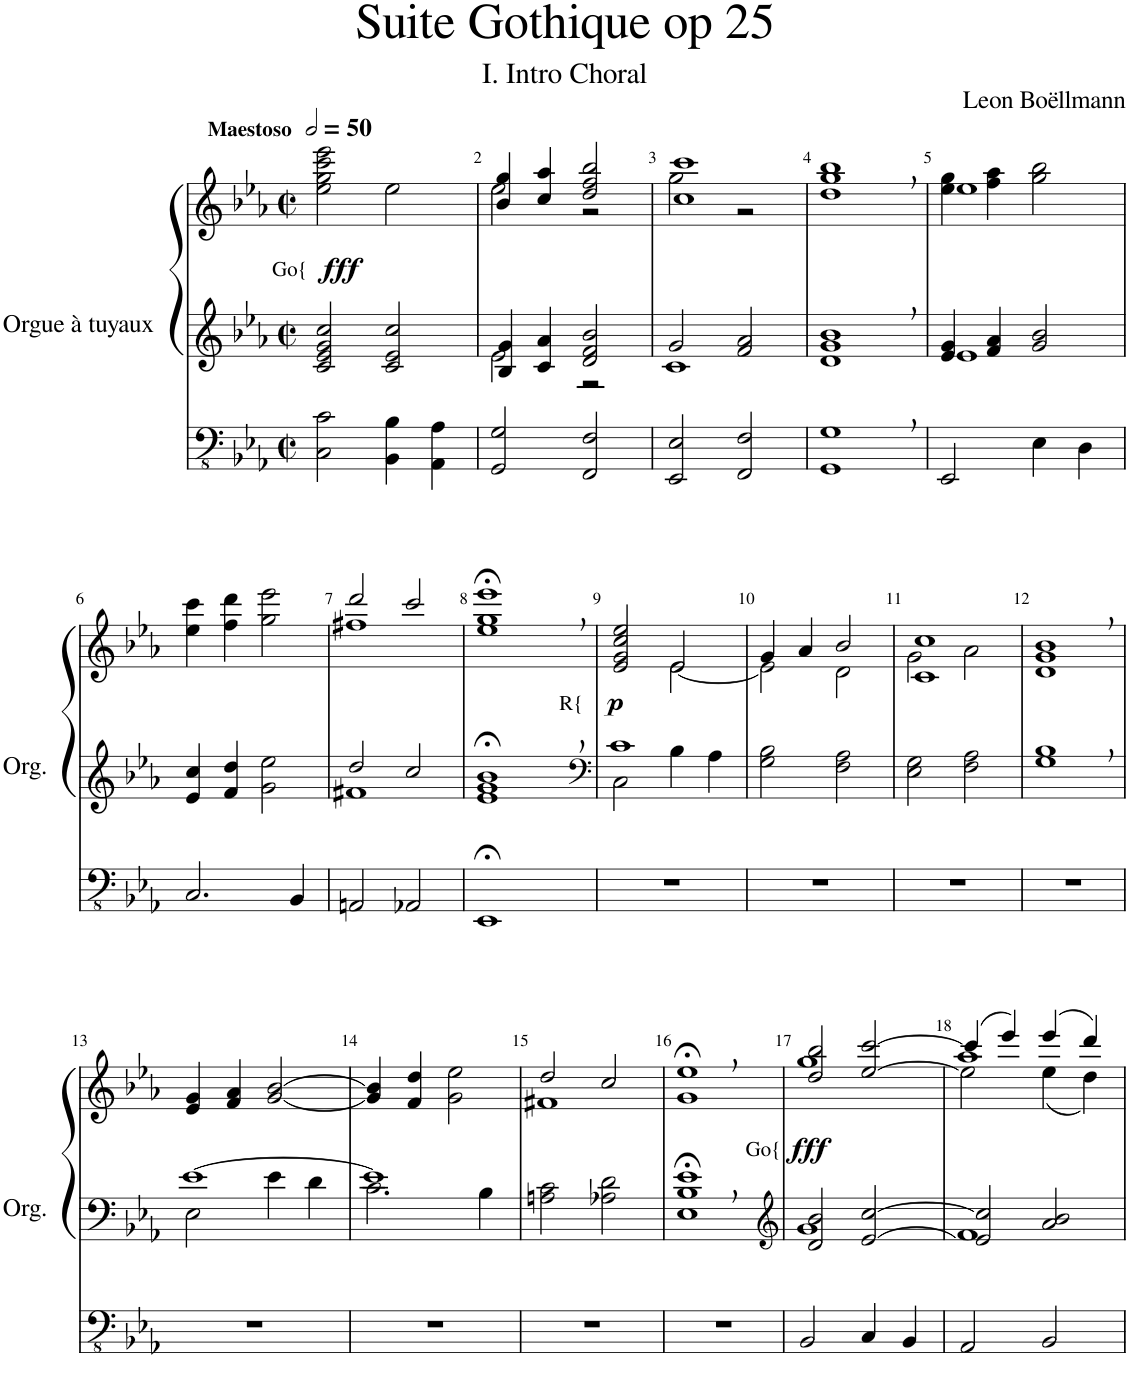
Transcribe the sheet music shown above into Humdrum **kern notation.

**kern	**kern	**kern	**dynam
*part1	*part1	*part1	*part1
*staff3	*staff2	*staff1	*staff1/2/3
*I"Orgue à tuyaux	*	*	*
*I'Org.	*	*	*
*clefFv4	*clefG2	*clefG2	*
*k[b-e-a-]	*k[b-e-a-]	*k[b-e-a-]	*
*M2/2	*M2/2	*M2/2	*
*met(c|)	*met(c|)	*met(c|)	*
*MM100	*MM100	*MM100	*
=1	=1	=1	=1
!	!	!LO:TX:a:B:t=Maestoso	!
!	!	!LO:TX:b:t=Go{	!
!	!	!	!LO:DY:b
2CC\ 2C\	2c/ 2e-/ 2g/ 2cc/	2ee-\ 2gg\ 2ccc\ 2eee-\	fff
4BBB-\ 4BB-\	2c/ 2e-/ 2cc/	2ee-\	.
4AAA-\ 4AA-\	.	.	.
=2	=2	=2	=2
*	*^	*^	*
2GGG/ 2GG/	4B-/ 4g/	2e-\	4b-/ 4gg/	2ee-\	.
.	4c/ 4a-/	.	4cc/ 4aa-/	.	.
2FFF/ 2FF/	2d/ 2f/ 2b-/	2r	2dd/ 2ff/ 2bb-/	2r	.
=3	=3	=3	=3	=3	=3
2EEE-/ 2EE-/	2g/	1c	1cc 1ccc	2gg\	.
2FFF/ 2FF/	2f/ 2a-/	.	.	2r	.
*	*v	*v	*	*	*
*	*	*v	*v	*
=4	=4	=4	=4
1GGG, 1GG,	1d, 1g, 1b-,	1dd, 1gg, 1bb-,	.
=5	=5	=5	=5
*	*^	*^	*
2EEE-/	4e-/ 4g/	1e-	1ee-	4ee-\ 4gg\	.
.	4f/ 4a-/	.	.	4ff\ 4aa-\	.
4EE-\	2g/ 2b-/	.	.	2gg\ 2bb-\	.
4DD\	.	.	.	.	.
*	*v	*v	*	*	*
*	*	*v	*v	*
!!LO:LB:g=z
=6	=6	=6	=6
2.CC/	4e-/ 4cc/	4ee-\ 4ccc\	.
.	4f/ 4dd/	4ff\ 4ddd\	.
.	2g\ 2ee-\	2gg\ 2eee-\	.
4BBB-/	.	.	.
=7	=7	=7	=7
*	*^	*^	*
2AAAn/	2dd/	1f#X	2ddd/	1ff#X	.
2AAA-X/	2cc/	.	2ccc/	.	.
*	*v	*v	*	*	*
*	*	*v	*v	*
=8	=8	=8	=8
1EEE-;<	1e-;<, 1g;<, 1b-;<,	1ee-;<, 1gg;<, 1eee-;<,	.
=9	=9	=9	=9
*	*clefF4	*	*
*	*^	*^	*
!	!LO:TX:a:t=R{	!	!	!	!
!	!	!	!	!	!LO:DY:b
1r	1c	2C\	2e-/ 2g/ 2cc/ 2ee-/	2ryy	p
.	.	4B-\	2e-/	[2e-\	.
.	.	4A-\	.	.	.
*	*v	*v	*	*	*
=10	=10	=10	=10	=10
1r	2G\ 2B-\	4g/	2e-\]	.
.	.	4a-/	.	.
.	2F\ 2A-\	2b-/	2d\	.
=11	=11	=11	=11	=11
1r	2E-\ 2G\	1c 1cc	2g\	.
.	2F\ 2A-\	.	2a-\	.
*	*	*v	*v	*
=12	=12	=12	=12
1r	1G, 1B-,	1d, 1g, 1b-,	.
!!LO:LB:g=z
=13	=13	=13	=13
*	*^	*	*
1r	[1e-	2E-\	4e-/ 4g/	.
.	.	.	4f/ 4a-/	.
.	.	4e-\	[2g/ [2b-/	.
.	.	4d\	.	.
=14	=14	=14	=14	=14
1r	1e-]	2.c\	4g/] 4b-/]	.
.	.	.	4f/ 4dd/	.
.	.	.	2g\ 2ee-\	.
.	.	4B-\	.	.
*	*v	*v	*	*
=15	=15	=15	=15
*	*	*^	*
1r	2An\ 2c\	2dd/	1f#X	.
.	2A-X\ 2d\	2cc/	.	.
*	*	*v	*v	*
=16	=16	=16	=16
1r	1E-;<, 1B-;<, 1e-;<,	1g;<, 1ee-;<,	.
=17	=17	=17	=17
*	*clefG2	*	*
*	*^	*^	*
!	!	!	!LO:TX:b:t=Go{	!	!
!	!	!	!	!	!LO:DY:b
2BBB-/	2d/ 2b-/	1g	2dd/ 2bb-/	1gg	fff
4CC/	[2e-/ [2cc/	.	[2ee-/ [2ccc/	.	.
4BBB-/	.	.	.	.	.
=18	=18	=18	=18	=18	=18
*	*	*	*	*^	*
2AAA-/	2e-/] 2cc/]	1f	(4ccc/]	2ee-\]	1aa-	.
.	.	.	4eee-/)	.	.	.
2BBB-/	2a-/ 2b-/	.	(4eee-/	(4ee-\	.	.
.	.	.	4ddd/)	4dd\)	.	.
*	*v	*v	*	*	*	*
*	*	*v	*v	*v	*
=	=	=	=
*-	*-	*-	*-
